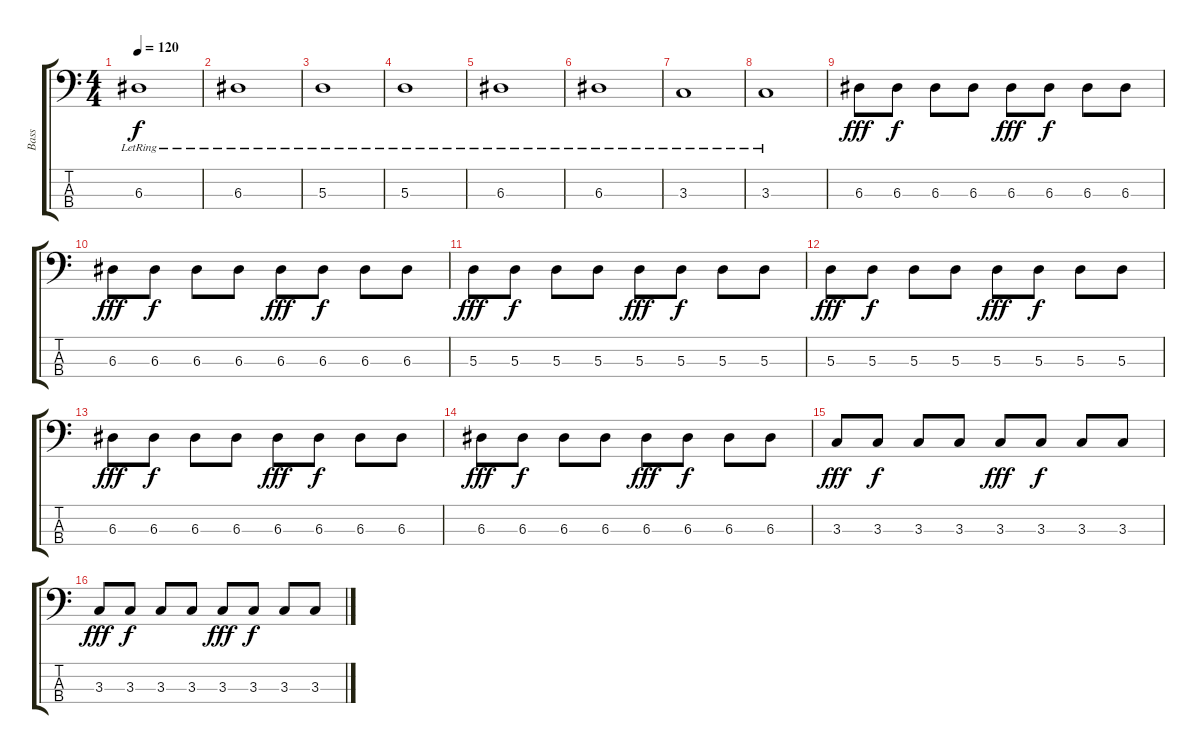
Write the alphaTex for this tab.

\track ("Bass" "Bass") {instrument electricbasspick}
\staff {score tabs}
\tuning (G2 D2 A1 E1) {hide}
\ts (4 4)
\tempo 120
\clef f4
\ks c
6.3{lr}.1{dy f} |
6.3{lr}.1 |
5.3{lr}.1 |
5.3{lr}.1 |
6.3{lr}.1 |
6.3{lr}.1 |
3.3{lr}.1 |
3.3{lr}.1 |
6.3.8{dy fff} 6.3.8{dy f} 6.3.8 6.3.8 6.3.8{dy fff} 6.3.8{dy f} 6.3.8 6.3.8 |
6.3.8{dy fff} 6.3.8{dy f} 6.3.8 6.3.8 6.3.8{dy fff} 6.3.8{dy f} 6.3.8 6.3.8 |
5.3.8{dy fff} 5.3.8{dy f} 5.3.8 5.3.8 5.3.8{dy fff} 5.3.8{dy f} 5.3.8 5.3.8 |
5.3.8{dy fff} 5.3.8{dy f} 5.3.8 5.3.8 5.3.8{dy fff} 5.3.8{dy f} 5.3.8 5.3.8 |
6.3.8{dy fff} 6.3.8{dy f} 6.3.8 6.3.8 6.3.8{dy fff} 6.3.8{dy f} 6.3.8 6.3.8 |
6.3.8{dy fff} 6.3.8{dy f} 6.3.8 6.3.8 6.3.8{dy fff} 6.3.8{dy f} 6.3.8 6.3.8 |
3.3.8{dy fff} 3.3.8{dy f} 3.3.8 3.3.8 3.3.8{dy fff} 3.3.8{dy f} 3.3.8 3.3.8 |
3.3.8{dy fff} 3.3.8{dy f} 3.3.8 3.3.8 3.3.8{dy fff} 3.3.8{dy f} 3.3.8 3.3.8
